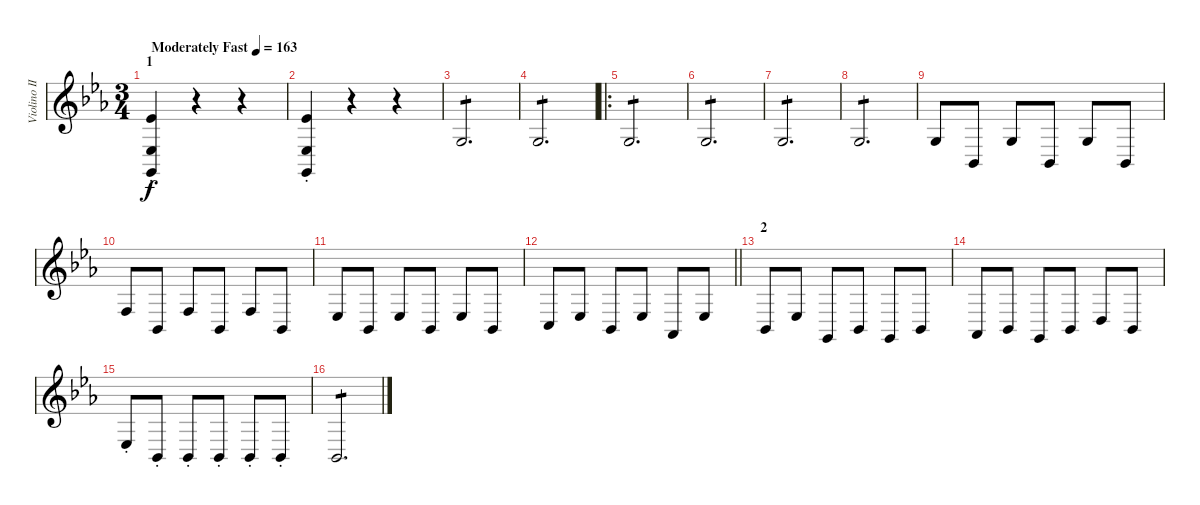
\track ("Violino II" "Violino II") {instrument violin}
\staff {score}
\tuning (E4 B3 G3 D3 A2 E2) {hide}
\ts (3 4)
\section ("" "1")
\tempo (163 "Moderately Fast")
\clef g2
\ks eb
(4.2 1.4 3.6{st}).4{dy f instrument violin} r.4 r.4 |
(4.2 1.4 3.6{st}).4 r.4 r.4 |
0.3.2{d tp 1} |
0.3.2{d tp 1} |
\ro
0.3.2{d tp 1} |
0.3.2{d tp 1} |
0.3.2{d tp 1} |
0.3.2{d tp 1} |
0.3.8 1.5.8 0.3.8 1.5.8 0.3.8 1.5.8 |
3.4.8 1.5.8 3.4.8 1.5.8 3.4.8 1.5.8 |
1.4.8 1.5.8 1.4.8 1.5.8 1.4.8 1.5.8 |
\barLineRight lightlight
3.5.8 1.4.8 1.5.8 1.4.8 4.6.8 1.4.8 |
\section ("" "2")
1.5.8 1.4.8 3.6.8 1.5.8 3.6.8 1.5.8 |
4.6.8 1.5.8 3.6.8 1.5.8 0.4.8 1.5.8 |
1.4{st}.8 1.5{st}.8 1.5{st}.8 1.5{st}.8 1.5{st}.8 1.5{st}.8 |
1.5.2{d tp 1}
